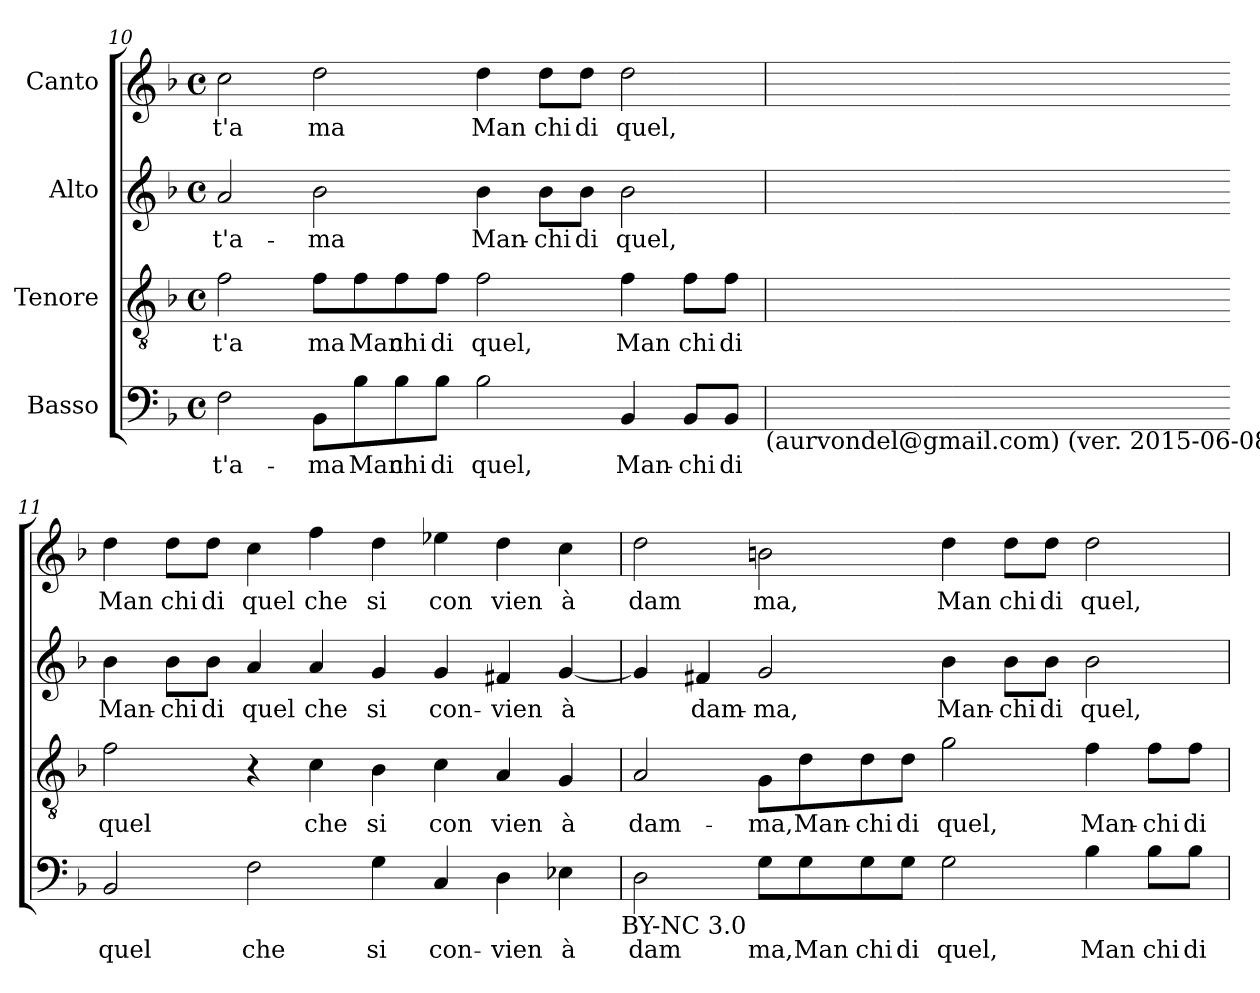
**kern	**text	**kern	**text	**kern	**text	**kern	**text
*part4	*part4	*part3	*part3	*part2	*part2	*part1	*part1
*staff4	*staff4	*staff3	*staff3	*staff2	*staff2	*staff1	*staff1
*I"Basso	*	*I"Tenore	*	*I"Alto	*	*I"Canto	*
*clefF4	*	*clefGv2	*	*clefG2	*	*clefG2	*
*k[b-]	*	*k[b-]	*	*k[b-]	*	*k[b-]	*
*F:	*	*F:	*	*F:	*	*F:	*
*M4/4	*	*M4/4	*	*M4/4	*	*M4/4	*
*met(c)	*	*met(c)	*	*met(c)	*	*met(c)	*
=10	=10	=10	=10	=10	=10	=10	=10
!	!LO:LY:b:cj	!	!LO:LY:b:cj	!	!LO:LY:b:cj	!	!LO:LY:b:cj
2F\	t'a-	2f\	t'a	2a/	t'a-	2cc\	t'a
!	!LO:LY:b:cj	!	!LO:LY:b:cj	!	!LO:LY:b:cj	!	!LO:LY:b:cj
8BB-\L	-ma	8f\L	ma	2b-\	-ma	2dd\	ma
!	!LO:LY:b:cj	!	!LO:LY:b:cj	!	!	!	!
8B-\	Man-	8f\	Man	.	.	.	.
!	!LO:LY:b:cj	!	!LO:LY:b:cj	!	!	!	!
8B-\	-chi	8f\	chi	.	.	.	.
!	!LO:LY:b:cj	!	!LO:LY:b:cj	!	!	!	!
8B-\J	di	8f\J	di	.	.	.	.
!	!LO:LY:b:cj	!	!LO:LY:b:cj	!	!LO:LY:b:cj	!	!LO:LY:b:cj
2B-\	quel,	2f\	quel,	4b-\	Man-	4dd\	Man
!	!	!	!	!	!LO:LY:b:cj	!	!LO:LY:b:cj
.	.	.	.	8b-\L	-chi	8dd\L	chi
!	!	!	!	!	!LO:LY:b:cj	!	!LO:LY:b:cj
.	.	.	.	8b-\J	di	8dd\J	di
!	!LO:LY:b:cj	!	!LO:LY:b:cj	!	!LO:LY:b:cj	!	!LO:LY:b:cj
4BB-/	Man-	4f\	Man	2b-\	quel,	2dd\	quel,
!	!LO:LY:b:cj	!	!LO:LY:b:cj	!	!	!	!
8BB-/L	-chi	8f\L	chi	.	.	.	.
!	!LO:LY:b:cj	!	!LO:LY:b:cj	!	!	!	!
8BB-/J	di	8f\J	di	.	.	.	.
!LO:TX:b:t=(aurvondel@gmail.com) (ver. 2015-06-08) CC	!	!	!	!	!	!	!
=11	=11	=11	=11	=11	=11	=11	=11
!	!LO:LY:b:cj	!	!LO:LY:b:cj	!	!LO:LY:b:cj	!	!LO:LY:b:cj
2BB-/	quel	2f\	quel	4b-\	Man-	4dd\	Man
!	!	!	!	!	!LO:LY:b:cj	!	!LO:LY:b:cj
.	.	.	.	8b-\L	-chi	8dd\L	chi
!	!	!	!	!	!LO:LY:b:cj	!	!LO:LY:b:cj
.	.	.	.	8b-\J	di	8dd\J	di
!	!LO:LY:b:cj	!	!	!	!LO:LY:b:cj	!	!LO:LY:b:cj
2F\	che	4r	.	4a/	quel	4cc\	quel
!	!	!	!LO:LY:b:cj	!	!LO:LY:b:cj	!	!LO:LY:b:cj
.	.	4c\	che	4a/	che	4ff\	che
!	!LO:LY:b:cj	!	!LO:LY:b:cj	!	!LO:LY:b:cj	!	!LO:LY:b:cj
4G\	si	4B-\	si	4g/	si	4dd\	si
!	!LO:LY:b:cj	!	!LO:LY:b:cj	!	!LO:LY:b:cj	!	!LO:LY:b:cj
4C/	con-	4c\	con	4g/	con-	4ee-X\	con
!	!LO:LY:b:cj	!	!LO:LY:b:cj	!	!LO:LY:b:cj	!	!LO:LY:b:cj
4D\	-vien	4A/	vien	4f#X/	-vien	4dd\	vien
!	!LO:LY:b:cj	!	!LO:LY:b:cj	!	!LO:LY:b:cj	!	!LO:LY:b:cj
4E-X\	à	4G/	à	[>4g/	à	4cc\	à
!LO:TX:b:t=BY-NC 3.0	!	!	!	!	!	!	!
!!LO:PB:g=z
=12	=12	=12	=12	=12	=12	=12	=12
!	!LO:LY:b:cj	!	!LO:LY:b:cj	!	!	!	!LO:LY:b:cj
2D\	dam	2A/	dam-	4g/]	.	2dd\	dam
!	!	!	!	!	!LO:LY:b:cj	!	!
.	.	.	.	4f#X/	dam-	.	.
!	!LO:LY:b:cj	!	!LO:LY:b:cj	!	!LO:LY:b:cj	!	!LO:LY:b:cj
8G\L	ma,	8G\L	-ma,	2g/	-ma,	2bn\	ma,
!	!LO:LY:b:cj	!	!LO:LY:b:cj	!	!	!	!
8G\	Man	8d\	Man-	.	.	.	.
!	!LO:LY:b:cj	!	!LO:LY:b:cj	!	!	!	!
8G\	chi	8d\	-chi	.	.	.	.
!	!LO:LY:b:cj	!	!LO:LY:b:cj	!	!	!	!
8G\J	di	8d\J	di	.	.	.	.
!	!LO:LY:b:cj	!	!LO:LY:b:cj	!	!LO:LY:b:cj	!	!LO:LY:b:cj
2G\	quel,	2g\	quel,	4b-\	Man-	4dd\	Man
!	!	!	!	!	!LO:LY:b:cj	!	!LO:LY:b:cj
.	.	.	.	8b-\L	-chi	8dd\L	chi
!	!	!	!	!	!LO:LY:b:cj	!	!LO:LY:b:cj
.	.	.	.	8b-\J	di	8dd\J	di
!	!LO:LY:b:cj	!	!LO:LY:b:cj	!	!LO:LY:b:cj	!	!LO:LY:b:cj
4B-\	Man	4f\	Man-	2b-\	quel,	2dd\	quel,
!	!LO:LY:b:cj	!	!LO:LY:b:cj	!	!	!	!
8B-\L	chi	8f\L	-chi	.	.	.	.
!	!LO:LY:b:cj	!	!LO:LY:b:cj	!	!	!	!
8B-\J	di	8f\J	di	.	.	.	.
=	=	=	=	=	=	=	=
*-	*-	*-	*-	*-	*-	*-	*-
